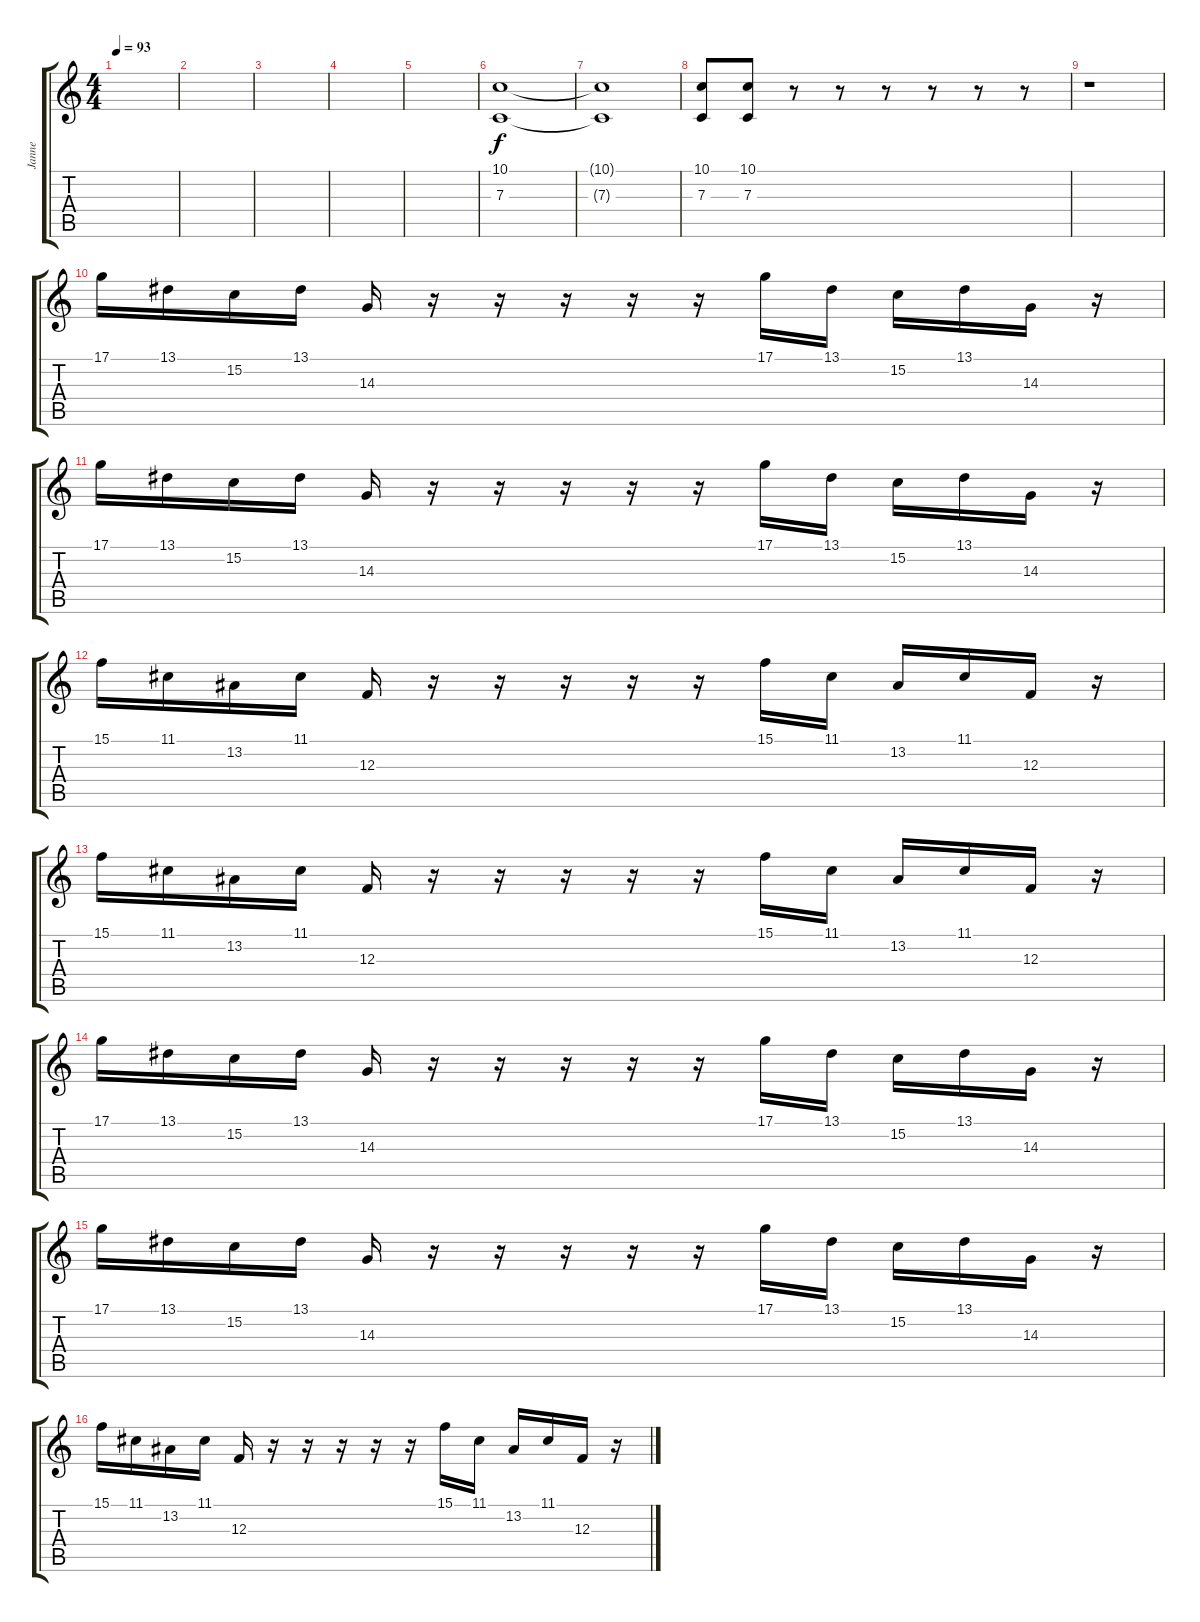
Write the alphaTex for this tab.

\track ("Janne" "Janne") {instrument stringensemble1}
\staff {score tabs}
\tuning (D4 A3 F3 C3 G2 C2) {hide}
\ts (4 4)
\tempo 93
\clef g2
\ks c
|
|
|
|
|
(10.1 7.3).1 |
(10.1{t} 7.3{t}).1 |
(10.1 7.3).8 (10.1 7.3).8 r.8 r.8 r.8 r.8 r.8 r.8 |
r.1 |
17.1.16 13.1.16 15.2.16 13.1.16 14.3.16 r.16 r.16 r.16 r.16 r.16 17.1.16 13.1.16 15.2.16 13.1.16 14.3.16 r.16 |
17.1.16 13.1.16 15.2.16 13.1.16 14.3.16 r.16 r.16 r.16 r.16 r.16 17.1.16 13.1.16 15.2.16 13.1.16 14.3.16 r.16 |
15.1.16 11.1.16 13.2.16 11.1.16 12.3.16 r.16 r.16 r.16 r.16 r.16 15.1.16 11.1.16 13.2.16 11.1.16 12.3.16 r.16 |
15.1.16 11.1.16 13.2.16 11.1.16 12.3.16 r.16 r.16 r.16 r.16 r.16 15.1.16 11.1.16 13.2.16 11.1.16 12.3.16 r.16 |
17.1.16 13.1.16 15.2.16 13.1.16 14.3.16 r.16 r.16 r.16 r.16 r.16 17.1.16 13.1.16 15.2.16 13.1.16 14.3.16 r.16 |
17.1.16 13.1.16 15.2.16 13.1.16 14.3.16 r.16 r.16 r.16 r.16 r.16 17.1.16 13.1.16 15.2.16 13.1.16 14.3.16 r.16 |
15.1.16 11.1.16 13.2.16 11.1.16 12.3.16 r.16 r.16 r.16 r.16 r.16 15.1.16 11.1.16 13.2.16 11.1.16 12.3.16 r.16
